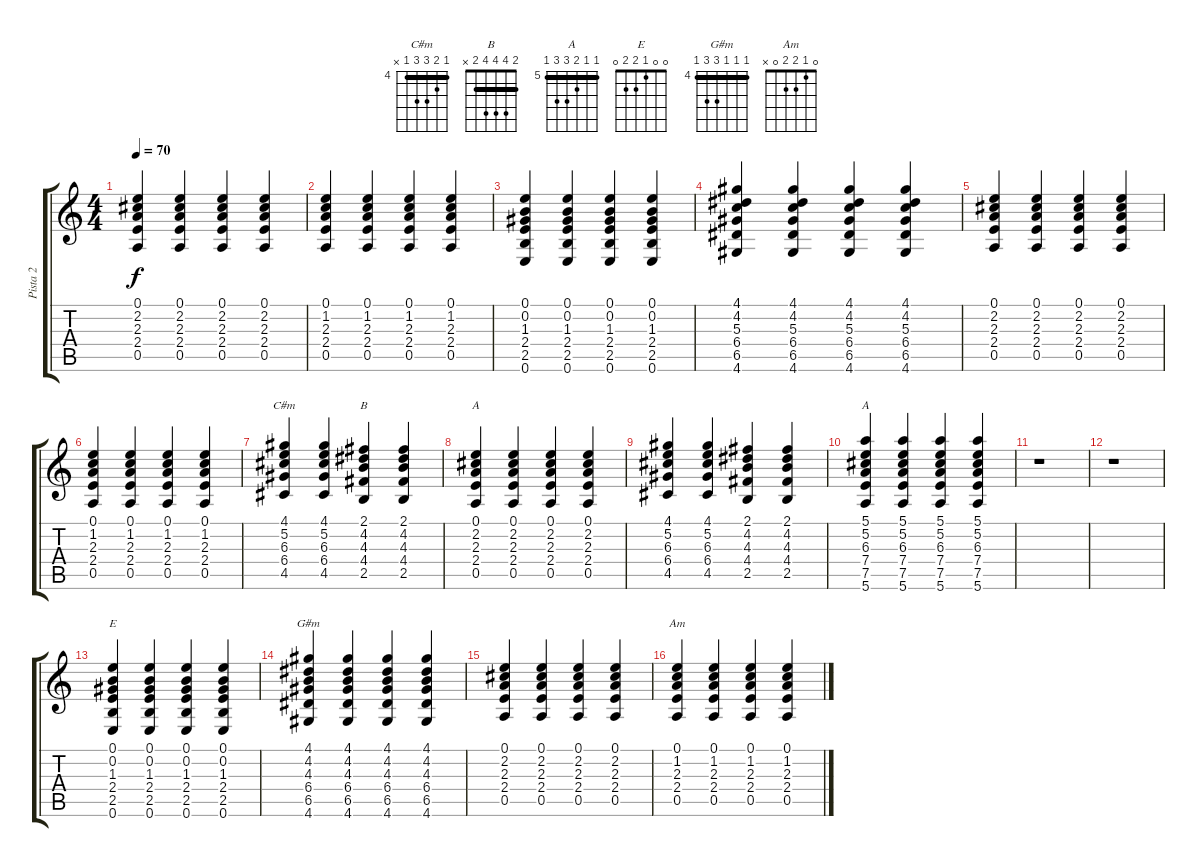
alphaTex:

\track ("Pista 2" "Pista 2") {instrument distortionguitar}
\staff {score tabs}
\tuning (E4 B3 G3 D3 A2 E2) {hide}
\chord ("C#m" 4 5 6 6 4 x) {firstfret 4 barre 4}
\chord ("B" 2 4 4 4 2 x) {barre 2}
\chord ("A" 0 2 2 2 0 x)
\chord ("A" 5 5 6 7 7 5) {firstfret 5 barre 5}
\chord ("E" 0 0 1 2 2 0)
\chord ("G#m" 4 4 4 6 6 4) {firstfret 4 barre 4}
\chord ("Am" 0 1 2 2 0 x)
\ts (4 4)
\tempo 70
\clef g2
\ks c
(0.1 2.2 2.3 2.4 0.5).4{dy f} (0.1 2.2 2.3 2.4 0.5).4 (0.1 2.2 2.3 2.4 0.5).4 (0.1 2.2 2.3 2.4 0.5).4 |
(0.1 1.2 2.3 2.4 0.5).4 (0.1 1.2 2.3 2.4 0.5).4 (0.1 1.2 2.3 2.4 0.5).4 (0.1 1.2 2.3 2.4 0.5).4 |
(0.1 0.2 1.3 2.4 2.5 0.6).4 (0.1 0.2 1.3 2.4 2.5 0.6).4 (0.1 0.2 1.3 2.4 2.5 0.6).4 (0.1 0.2 1.3 2.4 2.5 0.6).4 |
(4.1 4.2 5.3 6.4 6.5 4.6).4 (4.1 4.2 5.3 6.4 6.5 4.6).4 (4.1 4.2 5.3 6.4 6.5 4.6).4 (4.1 4.2 5.3 6.4 6.5 4.6).4 |
(0.1 2.2 2.3 2.4 0.5).4 (0.1 2.2 2.3 2.4 0.5).4 (0.1 2.2 2.3 2.4 0.5).4 (0.1 2.2 2.3 2.4 0.5).4 |
(0.1 1.2 2.3 2.4 0.5).4 (0.1 1.2 2.3 2.4 0.5).4 (0.1 1.2 2.3 2.4 0.5).4 (0.1 1.2 2.3 2.4 0.5).4 |
(4.1 5.2 6.3 6.4 4.5).4{ch "C#m"} (4.1 5.2 6.3 6.4 4.5).4 (2.1 4.2 4.3 4.4 2.5).4{ch "B"} (2.1 4.2 4.3 4.4 2.5).4 |
(0.1 2.2 2.3 2.4 0.5).4{ch "A"} (0.1 2.2 2.3 2.4 0.5).4 (0.1 2.2 2.3 2.4 0.5).4 (0.1 2.2 2.3 2.4 0.5).4 |
(4.1 5.2 6.3 6.4 4.5).4 (4.1 5.2 6.3 6.4 4.5).4 (2.1 4.2 4.3 4.4 2.5).4 (2.1 4.2 4.3 4.4 2.5).4 |
(5.1 5.2 6.3 7.4 7.5 5.6).4{ch "A"} (5.1 5.2 6.3 7.4 7.5 5.6).4 (5.1 5.2 6.3 7.4 7.5 5.6).4 (5.1 5.2 6.3 7.4 7.5 5.6).4 |
r.1 |
r.1 |
(0.1 0.2 1.3 2.4 2.5 0.6).4{ch "E"} (0.1 0.2 1.3 2.4 2.5 0.6).4 (0.1 0.2 1.3 2.4 2.5 0.6).4 (0.1 0.2 1.3 2.4 2.5 0.6).4 |
(4.1 4.2 4.3 6.4 6.5 4.6).4{ch "G#m"} (4.1 4.2 4.3 6.4 6.5 4.6).4 (4.1 4.2 4.3 6.4 6.5 4.6).4 (4.1 4.2 4.3 6.4 6.5 4.6).4 |
(0.1 2.2 2.3 2.4 0.5).4 (0.1 2.2 2.3 2.4 0.5).4 (0.1 2.2 2.3 2.4 0.5).4 (0.1 2.2 2.3 2.4 0.5).4 |
(0.1 1.2 2.3 2.4 0.5).4{ch "Am"} (0.1 1.2 2.3 2.4 0.5).4 (0.1 1.2 2.3 2.4 0.5).4 (0.1 1.2 2.3 2.4 0.5).4
